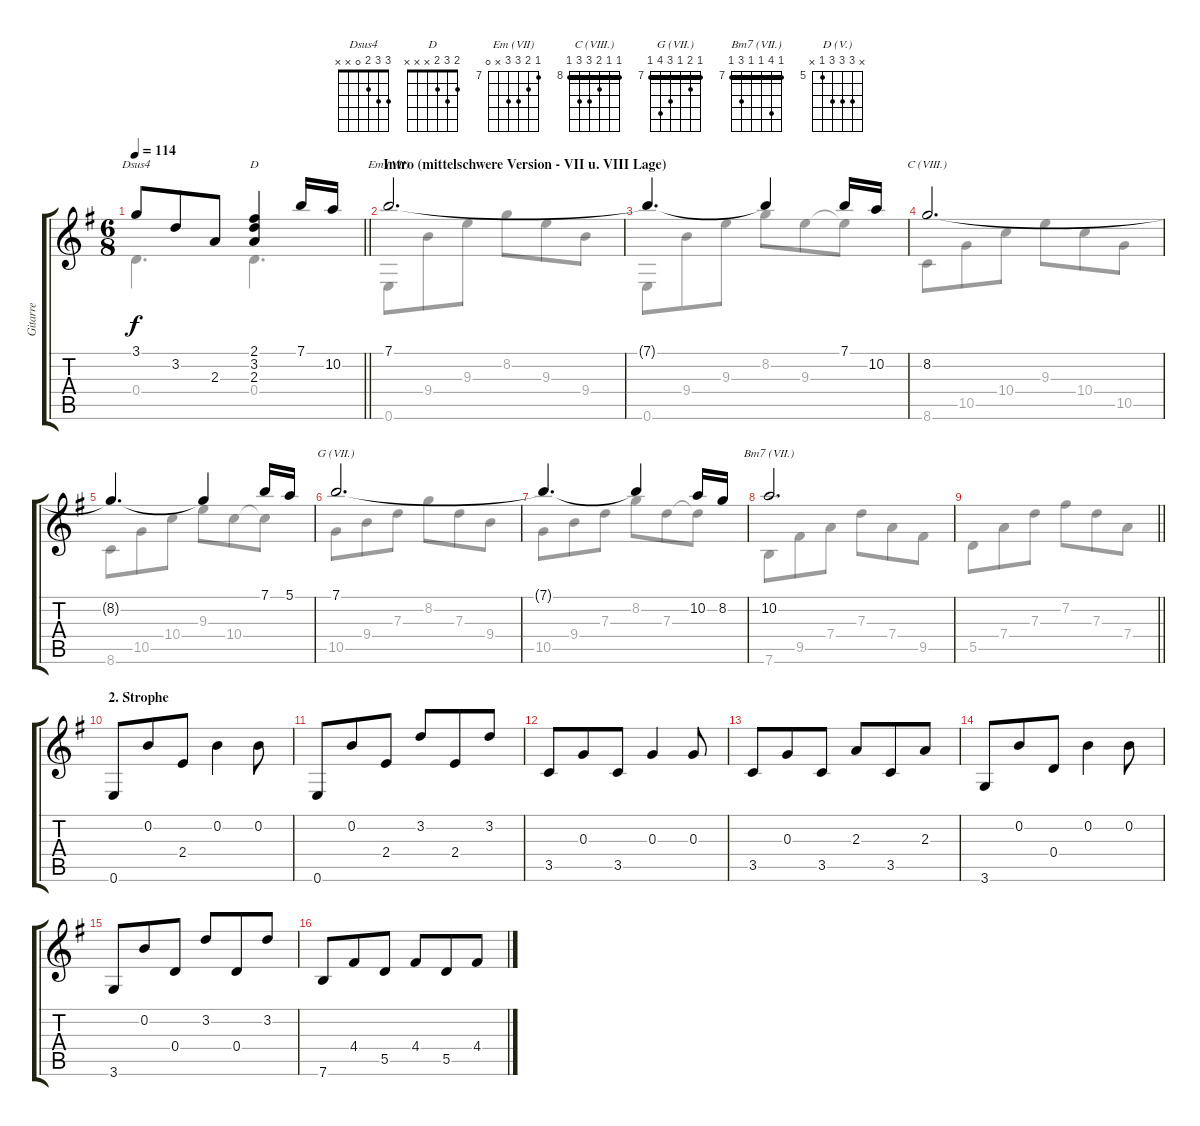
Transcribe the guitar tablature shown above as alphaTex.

\track ("Gitarre" "Gitarre") {instrument acousticguitarsteel}
\staff {score tabs}
\tuning (E4 B3 G3 D3 A2 E2) {hide}
\chord ("Dsus4" 3 3 2 0 x x)
\chord ("D" 2 3 2 x x x)
\chord ("Em (VII)" 7 8 9 9 x 0) {firstfret 7}
\chord ("C (VIII.)" 8 8 9 10 10 8) {firstfret 8 barre 8}
\chord ("G (VII.)" 7 8 7 9 10 7) {firstfret 7 barre 7}
\chord ("Bm7 (VII.)" 7 10 7 7 9 7) {firstfret 7 barre 7}
\chord ("D (V.)" x 7 7 7 5 x) {firstfret 5}
\voice
\ts (6 8)
\tempo 114
\clef g2
\barLineRight lightlight
\ks g
3.1.8{ch "Dsus4" dy f} 3.2.8 2.3.8 (2.1 3.2 2.3).4{ch "D"} 7.1.16 10.2.16 |
\section ("" "Intro (mittelschwere Version - VII u. VIII Lage)")
7.1.2{d ch "Em (VII)"} |
7.1{t}.4{d} 7.1{t}.4 7.1.16 10.2.16 |
8.2.2{d ch "C (VIII.)"} |
8.2{t}.4{d} 8.2{t}.4 7.1.16 5.1.16 |
7.1.2{d ch "G (VII.)"} |
7.1{t}.4{d} 7.1{t}.4 10.2.16 8.2.16 |
10.2.2{d ch "Bm7 (VII.)"} |
\barLineRight lightlight
|
\section ("" "2. Strophe")
0.6.8 0.2.8 2.4.8 0.2.4 0.2.8 |
0.6.8 0.2.8 2.4.8 3.2.8 2.4.8 3.2.8 |
3.5.8 0.3.8 3.5.8 0.3.4 0.3.8 |
3.5.8 0.3.8 3.5.8 2.3.8 3.5.8 2.3.8 |
3.6.8 0.2.8 0.4.8 0.2.4 0.2.8 |
3.6.8 0.2.8 0.4.8 3.2.8 0.4.8 3.2.8 |
7.6.8 4.4.8 5.5.8 4.4.8 5.5.8 4.4.8
\voice
\clef g2
\ottava regular
\simile none
\barLineRight lightlight
\ks g
0.4.4{d dy f} 0.4.4{d} |
0.6.8 9.4.8 9.3.8 8.2.8 9.3.8 9.4.8 |
0.6.8 9.4.8 9.3.8 8.2.8 9.3.8 9.3{t}.8 |
8.6.8 10.5.8 10.4.8 9.3.8 10.4.8 10.5.8 |
8.6.8 10.5.8 10.4.8 9.3.8 10.4.8 10.4{t}.8 |
10.5.8 9.4.8 7.3.8 8.2.8 7.3.8 9.4.8 |
10.5.8 9.4.8 7.3.8 8.2.8 7.3.8 7.3{t}.8 |
7.6.8 9.5.8 7.4.8 7.3.8 7.4.8 9.5.8 |
\barLineRight lightlight
5.5.8 7.4.8 7.3.8 7.2.8 7.3.8 7.4.8 |
|
|
|
|
|
|
